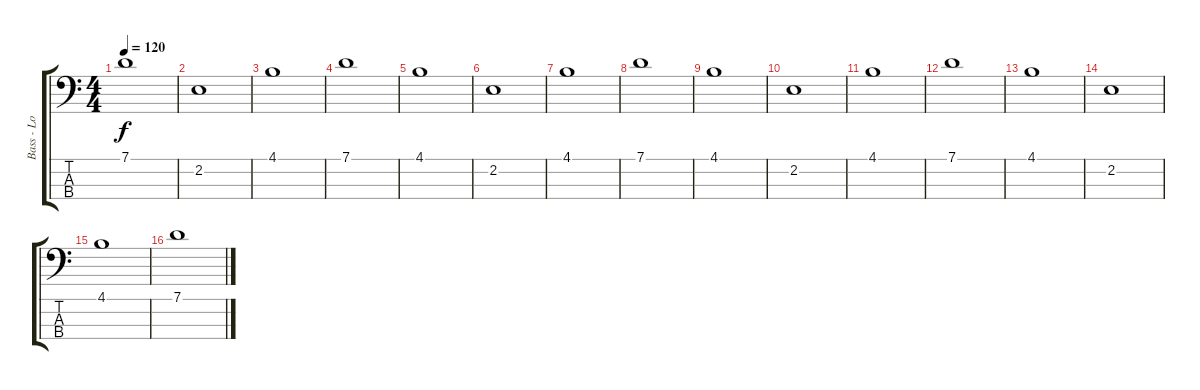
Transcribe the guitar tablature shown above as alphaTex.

\track ("Bass - Lo" "Bass - Lo") {instrument electricbassfinger}
\staff {score tabs}
\tuning (G2 D2 A1 E1) {hide}
\ts (4 4)
\tempo 120
\clef f4
\ks c
7.1.1{dy f} |
2.2.1 |
4.1.1 |
7.1.1 |
4.1.1 |
2.2.1 |
4.1.1 |
7.1.1 |
4.1.1 |
2.2.1 |
4.1.1 |
7.1.1 |
4.1.1 |
2.2.1 |
4.1.1 |
7.1.1
